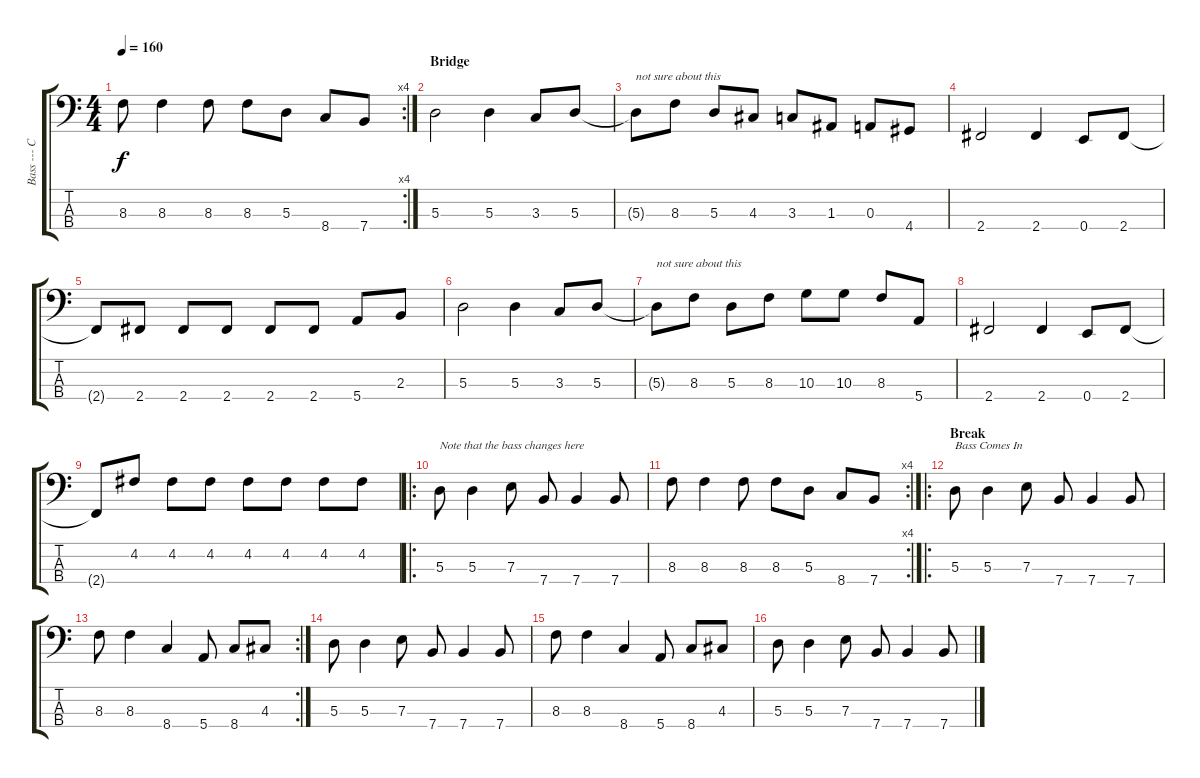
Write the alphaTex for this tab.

\track ("Bass --- Chris Novoselic" "Bass --- C") {instrument electricbasspick}
\staff {score tabs}
\tuning (G2 D2 A1 E1) {hide}
\rc 4
\ts (4 4)
\tempo 160
\clef f4
\ks c
8.3.8{dy f} 8.3.4 8.3.8 8.3.8 5.3.8 8.4.8 7.4.8 |
\section ("" "Bridge")
5.3.2 5.3.4 3.3.8 5.3.8 |
5.3{t}.8{txt "not sure about this"} 8.3.8 5.3.8 4.3.8 3.3.8 1.3.8 0.3.8 4.4.8 |
2.4.2 2.4.4 0.4.8 2.4.8 |
2.4{t}.8 2.4.8 2.4.8 2.4.8 2.4.8 2.4.8 5.4.8 2.3.8 |
5.3.2 5.3.4 3.3.8 5.3.8 |
5.3{t}.8{txt "not sure about this"} 8.3.8 5.3.8 8.3.8 10.3.8 10.3.8 8.3.8 5.4.8 |
2.4.2 2.4.4 0.4.8 2.4.8 |
2.4{t}.8 4.2.8 4.2.8 4.2.8 4.2.8 4.2.8 4.2.8 4.2.8 |
\ro
5.3.8{txt "Note that the bass changes here"} 5.3.4 7.3.8 7.4.8 7.4.4 7.4.8 |
\rc 4
8.3.8 8.3.4 8.3.8 8.3.8 5.3.8 8.4.8 7.4.8 |
\ro
\section ("" "Break")
5.3.8{txt "Bass Comes In"} 5.3.4 7.3.8 7.4.8 7.4.4 7.4.8 |
\rc 2
8.3.8 8.3.4 8.4.4 5.4.8 8.4.8 4.3.8 |
5.3.8 5.3.4 7.3.8 7.4.8 7.4.4 7.4.8 |
8.3.8 8.3.4 8.4.4 5.4.8 8.4.8 4.3.8 |
5.3.8 5.3.4 7.3.8 7.4.8 7.4.4 7.4.8
